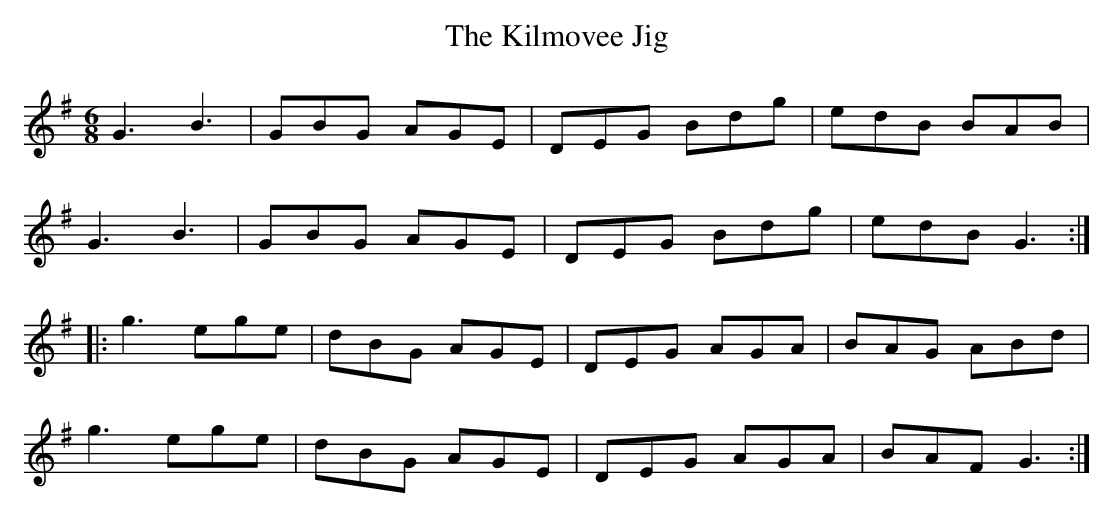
X:1
T:Kilmovee Jig, The
M:6/8
K:G
G3 B3|GBG AGE|DEG Bdg|edB BAB|
G3 B3|GBG AGE|DEG Bdg|edB G3:|
|:g3 ege|dBG AGE|DEG AGA|BAG ABd|
g3 ege|dBG AGE|DEG AGA|BAF G3:|
